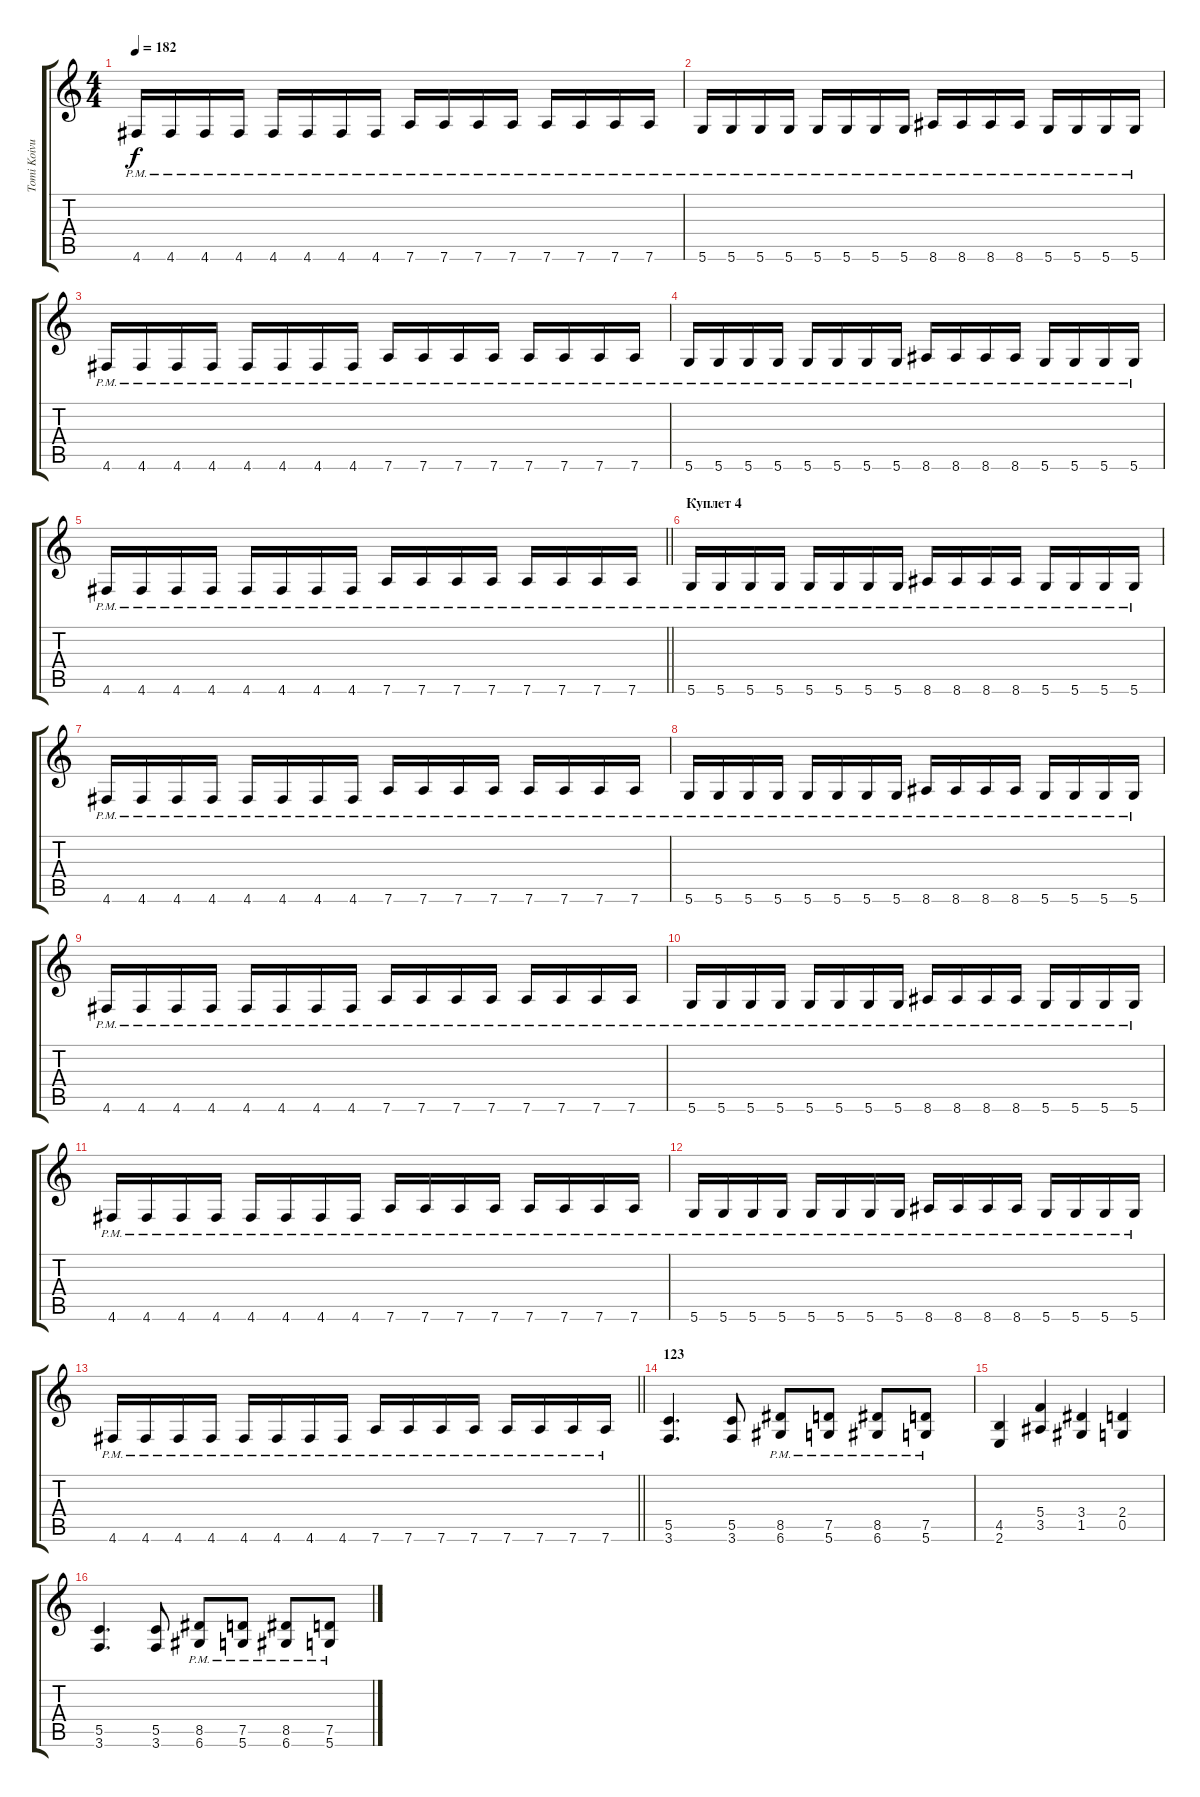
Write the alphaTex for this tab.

\track ("Tomi Koivusaari" "Tomi Koivu") {instrument distortionguitar}
\staff {score tabs}
\tuning (D4 A3 F3 C3 G2 D2) {hide}
\ts (4 4)
\tempo 182
\clef g2
\ks c
4.6{pm}.16{dy f} 4.6{pm}.16 4.6{pm}.16 4.6{pm}.16 4.6{pm}.16 4.6{pm}.16 4.6{pm}.16 4.6{pm}.16 7.6{pm}.16 7.6{pm}.16 7.6{pm}.16 7.6{pm}.16 7.6{pm}.16 7.6{pm}.16 7.6{pm}.16 7.6{pm}.16 |
5.6{pm}.16 5.6{pm}.16 5.6{pm}.16 5.6{pm}.16 5.6{pm}.16 5.6{pm}.16 5.6{pm}.16 5.6{pm}.16 8.6{pm}.16 8.6{pm}.16 8.6{pm}.16 8.6{pm}.16 5.6{pm}.16 5.6{pm}.16 5.6{pm}.16 5.6{pm}.16 |
4.6{pm}.16 4.6{pm}.16 4.6{pm}.16 4.6{pm}.16 4.6{pm}.16 4.6{pm}.16 4.6{pm}.16 4.6{pm}.16 7.6{pm}.16 7.6{pm}.16 7.6{pm}.16 7.6{pm}.16 7.6{pm}.16 7.6{pm}.16 7.6{pm}.16 7.6{pm}.16 |
5.6{pm}.16 5.6{pm}.16 5.6{pm}.16 5.6{pm}.16 5.6{pm}.16 5.6{pm}.16 5.6{pm}.16 5.6{pm}.16 8.6{pm}.16 8.6{pm}.16 8.6{pm}.16 8.6{pm}.16 5.6{pm}.16 5.6{pm}.16 5.6{pm}.16 5.6{pm}.16 |
\barLineRight lightlight
4.6{pm}.16 4.6{pm}.16 4.6{pm}.16 4.6{pm}.16 4.6{pm}.16 4.6{pm}.16 4.6{pm}.16 4.6{pm}.16 7.6{pm}.16 7.6{pm}.16 7.6{pm}.16 7.6{pm}.16 7.6{pm}.16 7.6{pm}.16 7.6{pm}.16 7.6{pm}.16 |
\section ("" "Куплет 4")
5.6{pm}.16 5.6{pm}.16 5.6{pm}.16 5.6{pm}.16 5.6{pm}.16 5.6{pm}.16 5.6{pm}.16 5.6{pm}.16 8.6{pm}.16 8.6{pm}.16 8.6{pm}.16 8.6{pm}.16 5.6{pm}.16 5.6{pm}.16 5.6{pm}.16 5.6{pm}.16 |
4.6{pm}.16 4.6{pm}.16 4.6{pm}.16 4.6{pm}.16 4.6{pm}.16 4.6{pm}.16 4.6{pm}.16 4.6{pm}.16 7.6{pm}.16 7.6{pm}.16 7.6{pm}.16 7.6{pm}.16 7.6{pm}.16 7.6{pm}.16 7.6{pm}.16 7.6{pm}.16 |
5.6{pm}.16 5.6{pm}.16 5.6{pm}.16 5.6{pm}.16 5.6{pm}.16 5.6{pm}.16 5.6{pm}.16 5.6{pm}.16 8.6{pm}.16 8.6{pm}.16 8.6{pm}.16 8.6{pm}.16 5.6{pm}.16 5.6{pm}.16 5.6{pm}.16 5.6{pm}.16 |
4.6{pm}.16 4.6{pm}.16 4.6{pm}.16 4.6{pm}.16 4.6{pm}.16 4.6{pm}.16 4.6{pm}.16 4.6{pm}.16 7.6{pm}.16 7.6{pm}.16 7.6{pm}.16 7.6{pm}.16 7.6{pm}.16 7.6{pm}.16 7.6{pm}.16 7.6{pm}.16 |
5.6{pm}.16 5.6{pm}.16 5.6{pm}.16 5.6{pm}.16 5.6{pm}.16 5.6{pm}.16 5.6{pm}.16 5.6{pm}.16 8.6{pm}.16 8.6{pm}.16 8.6{pm}.16 8.6{pm}.16 5.6{pm}.16 5.6{pm}.16 5.6{pm}.16 5.6{pm}.16 |
4.6{pm}.16 4.6{pm}.16 4.6{pm}.16 4.6{pm}.16 4.6{pm}.16 4.6{pm}.16 4.6{pm}.16 4.6{pm}.16 7.6{pm}.16 7.6{pm}.16 7.6{pm}.16 7.6{pm}.16 7.6{pm}.16 7.6{pm}.16 7.6{pm}.16 7.6{pm}.16 |
5.6{pm}.16 5.6{pm}.16 5.6{pm}.16 5.6{pm}.16 5.6{pm}.16 5.6{pm}.16 5.6{pm}.16 5.6{pm}.16 8.6{pm}.16 8.6{pm}.16 8.6{pm}.16 8.6{pm}.16 5.6{pm}.16 5.6{pm}.16 5.6{pm}.16 5.6{pm}.16 |
\barLineRight lightlight
4.6{pm}.16 4.6{pm}.16 4.6{pm}.16 4.6{pm}.16 4.6{pm}.16 4.6{pm}.16 4.6{pm}.16 4.6{pm}.16 7.6{pm}.16 7.6{pm}.16 7.6{pm}.16 7.6{pm}.16 7.6{pm}.16 7.6{pm}.16 7.6{pm}.16 7.6{pm}.16 |
\section ("" "123")
(5.5 3.6).4{d} (5.5 3.6).8 (8.5{pm} 6.6{pm}).8 (7.5{pm} 5.6{pm}).8 (8.5{pm} 6.6{pm}).8 (7.5{pm} 5.6{pm}).8 |
(4.5 2.6).4 (5.4 3.5).4 (3.4 1.5).4 (2.4 0.5).4 |
(5.5 3.6).4{d} (5.5 3.6).8 (8.5{pm} 6.6{pm}).8 (7.5{pm} 5.6{pm}).8 (8.5{pm} 6.6{pm}).8 (7.5{pm} 5.6{pm}).8
